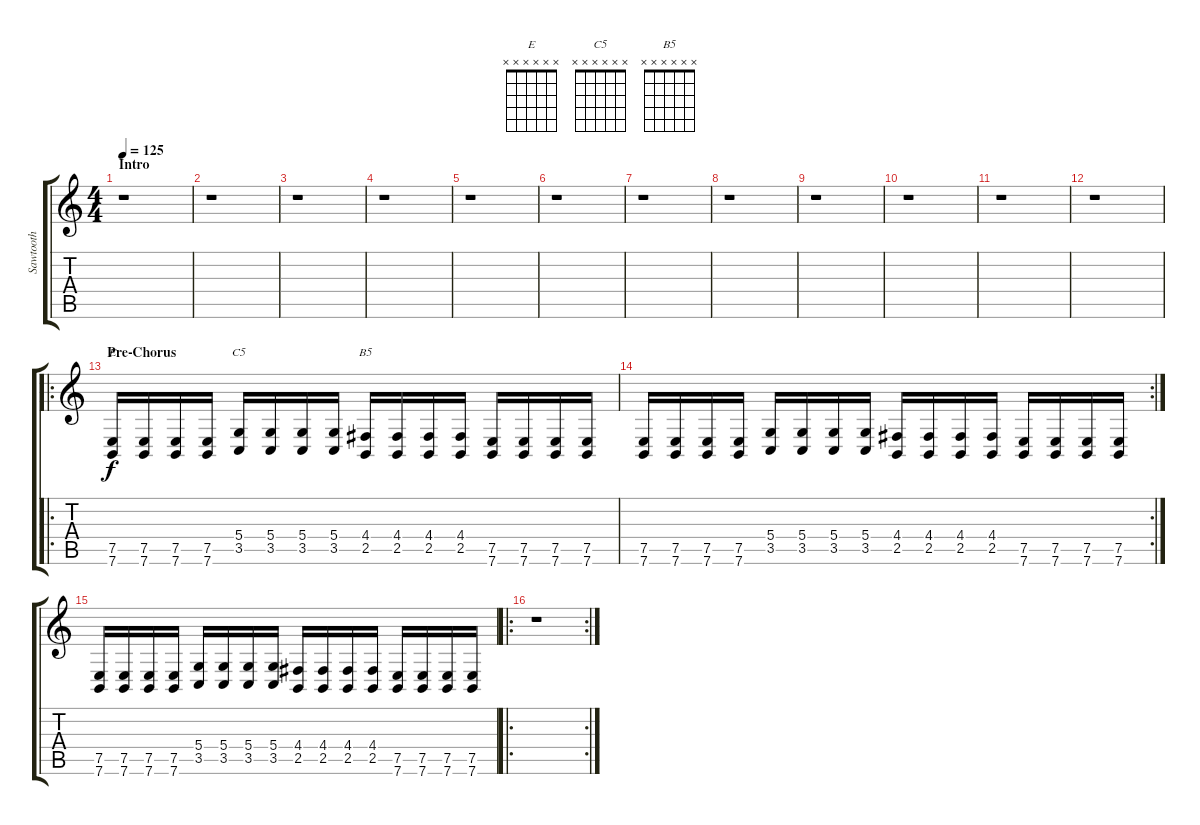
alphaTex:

\track ("Sawtooth" "Sawtooth") {instrument lead2sawtooth}
\staff {score tabs}
\tuning (E4 B3 G3 D3 A2 E2) {hide}
\chord ("E" x x x x x x)
\chord ("C5" x x x x x x)
\chord ("B5" x x x x x x)
\ts (4 4)
\section ("" "Intro")
\tempo 125
\clef g2
\ks c
r.1{dy f instrument lead2sawtooth} |
r.1 |
r.1 |
r.1 |
r.1 |
r.1 |
r.1 |
r.1 |
r.1 |
r.1 |
r.1 |
r.1 |
\ro
\section ("" "Pre-Chorus")
(7.5 7.6).16{ch "E"} (7.5 7.6).16 (7.5 7.6).16 (7.5 7.6).16 (5.4 3.5).16{ch "C5"} (5.4 3.5).16 (5.4 3.5).16 (5.4 3.5).16 (4.4 2.5).16{ch "B5"} (4.4 2.5).16 (4.4 2.5).16 (4.4 2.5).16 (7.5 7.6).16 (7.5 7.6).16 (7.5 7.6).16 (7.5 7.6).16 |
\rc 2
(7.5 7.6).16 (7.5 7.6).16 (7.5 7.6).16 (7.5 7.6).16 (5.4 3.5).16 (5.4 3.5).16 (5.4 3.5).16 (5.4 3.5).16 (4.4 2.5).16 (4.4 2.5).16 (4.4 2.5).16 (4.4 2.5).16 (7.5 7.6).16 (7.5 7.6).16 (7.5 7.6).16 (7.5 7.6).16 |
(7.5 7.6).16 (7.5 7.6).16 (7.5 7.6).16 (7.5 7.6).16 (5.4 3.5).16 (5.4 3.5).16 (5.4 3.5).16 (5.4 3.5).16 (4.4 2.5).16 (4.4 2.5).16 (4.4 2.5).16 (4.4 2.5).16 (7.5 7.6).16 (7.5 7.6).16 (7.5 7.6).16 (7.5 7.6).16 |
\ro
\rc 2
r.1
